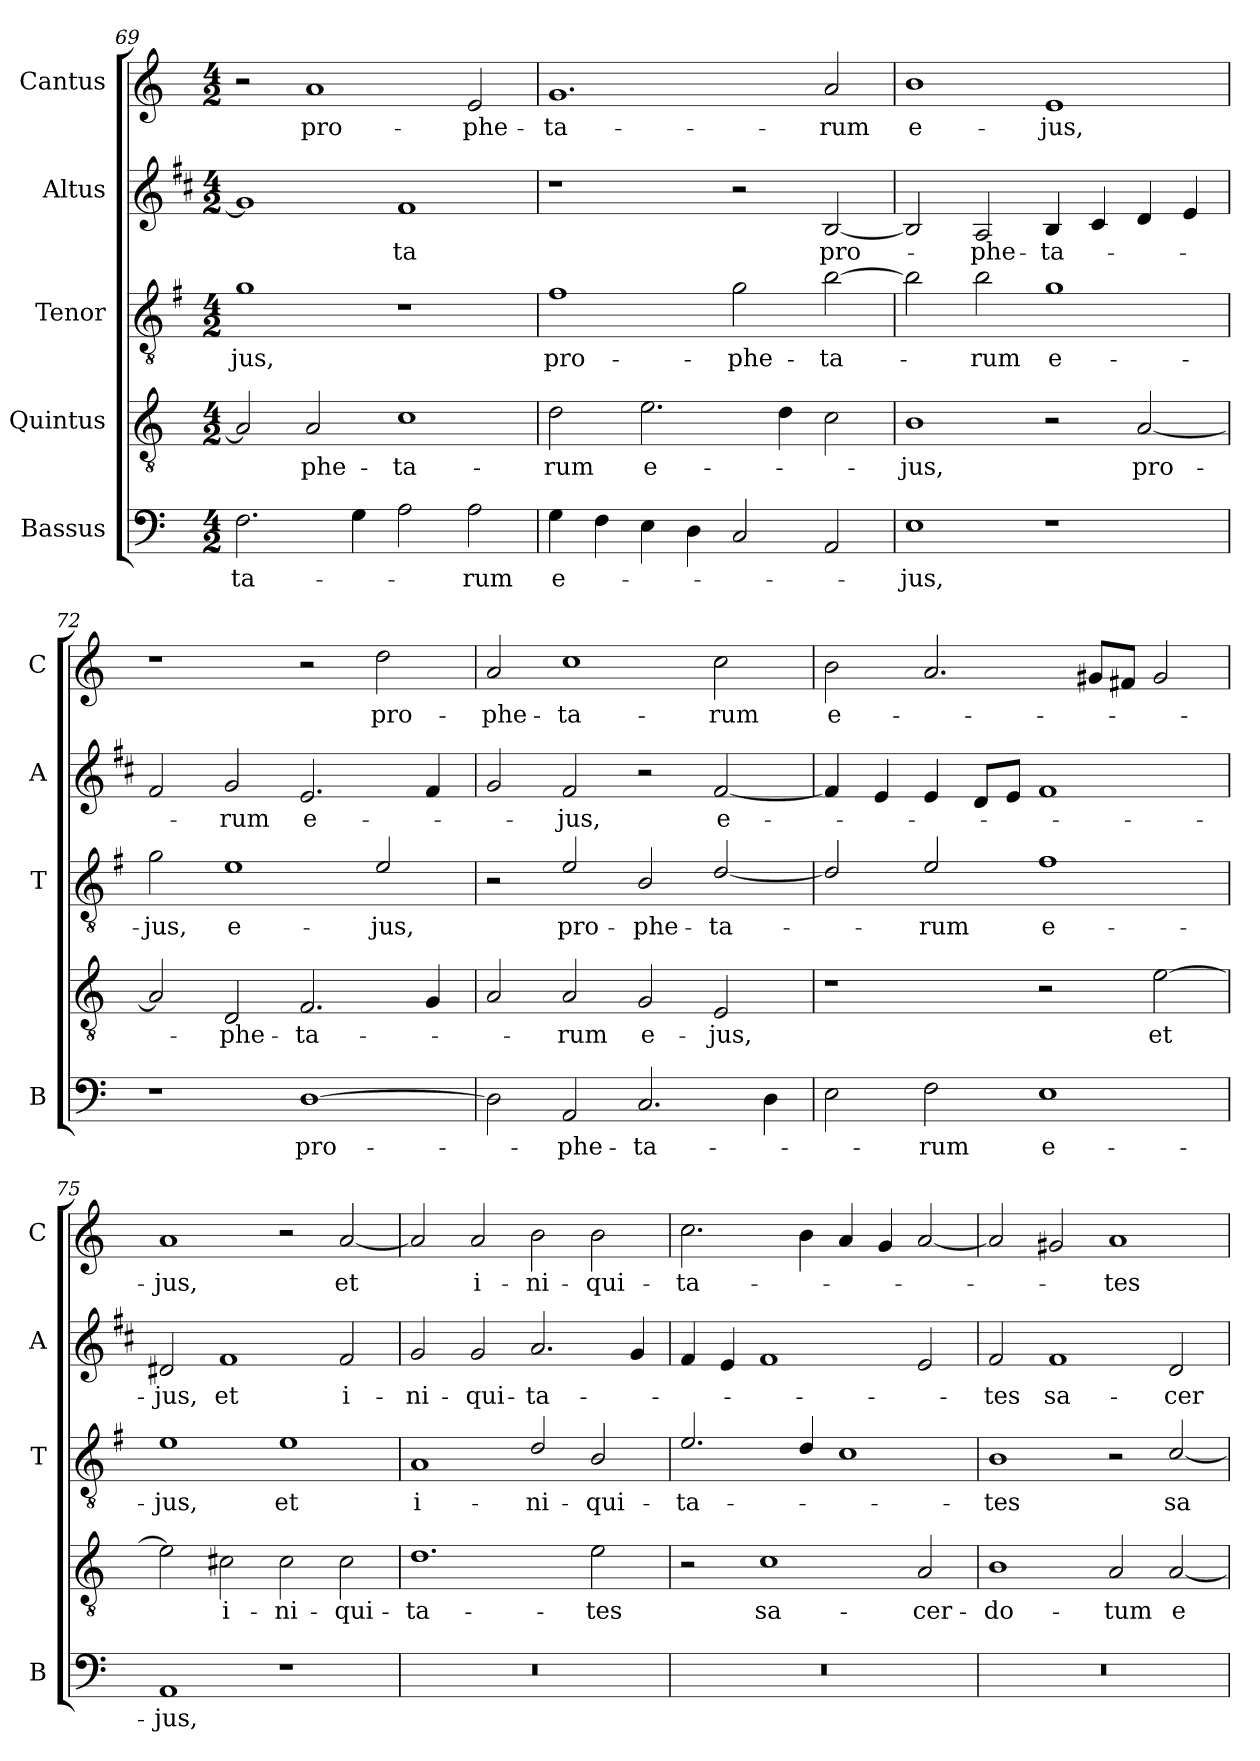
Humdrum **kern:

**kern	**text	**kern	**text	**kern	**text	**kern	**text	**kern	**text
*part5	*part5	*part4	*part4	*part3	*part3	*part2	*part2	*part1	*part1
*staff5	*staff5	*staff4	*staff4	*staff3	*staff3	*staff2	*staff2	*staff1	*staff1
*I"Bassus	*	*I"Quintus	*	*I"Tenor	*	*I"Altus	*	*I"Cantus	*
*I'B	*	*	*	*I'T	*	*I'A	*	*I'C	*
*clefF4	*	*clefGv2	*	*clefGv2	*	*clefG2	*	*clefG2	*
*	*	*	*	*ITrd4c7	*	*ITrd1c2	*	*	*
*k[]	*	*k[]	*	*k[]	*	*k[]	*	*k[]	*
*C:	*	*C:	*	*C:	*	*C:	*	*C:	*
*M4/2	*	*M4/2	*	*M4/2	*	*M4/2	*	*M4/2	*
=69	=69	=69	=69	=69	=69	=69	=69	=69	=69
!	!LO:LY:b	!	!	!	!LO:LY:b	!	!	!	!
2.F\	-ta-	2A/]	.	1c	-jus,	1f]	.	2r	.
!	!	!	!LO:LY:b	!	!	!	!	!	!LO:LY:b
.	.	2A/	-phe-	.	.	.	.	1a	pro-
4G\	.	.	.	.	.	.	.	.	.
!	!	!	!LO:LY:b	!	!	!	!LO:LY:b	!	!
2A\	.	1c	-ta-	1r	.	1e	-ta	.	.
!	!LO:LY:b	!	!	!	!	!	!	!	!LO:LY:b
2A\	-rum	.	.	.	.	.	.	2e/	-phe-
!!LO:LB:g=z
=70	=70	=70	=70	=70	=70	=70	=70	=70	=70
!	!LO:LY:b	!	!LO:LY:b	!	!LO:LY:b	!	!	!	!LO:LY:b
4G\	e-	2d\	-rum	1B	pro-	1r	.	1.g	-ta-
4F\	.	.	.	.	.	.	.	.	.
!	!	!	!LO:LY:b	!	!	!	!	!	!
4E\	.	2.e\	e-	.	.	.	.	.	.
4D\	.	.	.	.	.	.	.	.	.
!	!	!	!	!	!LO:LY:b	!	!	!	!
2C/	.	.	.	2c\	-phe-	2r	.	.	.
.	.	4d\	.	.	.	.	.	.	.
!	!	!	!	!	!LO:LY:b	!	!LO:LY:b	!	!LO:LY:b
2AA/	.	2c\	.	[2e\	-ta-	[2A/	pro-	2a/	-rum
=71	=71	=71	=71	=71	=71	=71	=71	=71	=71
!	!LO:LY:b	!	!LO:LY:b	!	!	!	!	!	!LO:LY:b
1E	-jus,	1B	-jus,	2e\]	.	2A/]	.	1b	e-
!	!	!	!	!	!LO:LY:b	!	!LO:LY:b	!	!
.	.	.	.	2e\	-rum	2G/	-phe-	.	.
!	!	!	!	!	!LO:LY:b	!	!LO:LY:b	!	!LO:LY:b
1r	.	2r	.	1c	e-	4A/	-ta-	1e	-jus,
.	.	.	.	.	.	4B/	.	.	.
!	!	!	!LO:LY:b	!	!	!	!	!	!
.	.	[2A/	pro-	.	.	4c/	.	.	.
.	.	.	.	.	.	4d/	.	.	.
=72	=72	=72	=72	=72	=72	=72	=72	=72	=72
!	!	!	!	!	!LO:LY:b	!	!	!	!
1r	.	2A/]	.	2c\	-jus,	2e/	.	1r	.
!	!	!	!LO:LY:b	!	!LO:LY:b	!	!LO:LY:b	!	!
.	.	2D/	-phe-	1A	e-	2f/	-rum	.	.
!	!LO:LY:b	!	!LO:LY:b	!	!	!	!LO:LY:b	!	!
[1D	pro-	2.F/	-ta-	.	.	2.d/	e-	2r	.
!	!	!	!	!	!LO:LY:b	!	!	!	!LO:LY:b
.	.	.	.	2A/	-jus,	.	.	2dd\	pro-
.	.	4G/	.	.	.	4e/	.	.	.
=73	=73	=73	=73	=73	=73	=73	=73	=73	=73
!	!	!	!	!	!	!	!	!	!LO:LY:b
2D\]	.	2A/	.	2r	.	2f/	.	2a/	-phe-
!	!LO:LY:b	!	!LO:LY:b	!	!LO:LY:b	!	!LO:LY:b	!	!LO:LY:b
2AA/	-phe-	2A/	-rum	2A/	pro-	2e/	-jus,	1cc	-ta-
!	!LO:LY:b	!	!LO:LY:b	!	!LO:LY:b	!	!	!	!
2.C/	-ta-	2G/	e-	2E/	-phe-	2r	.	.	.
!	!	!	!LO:LY:b	!	!LO:LY:b	!	!LO:LY:b	!	!LO:LY:b
.	.	2E/	-jus,	[2G/	-ta-	[2e/	e-	2cc\	-rum
4D\	.	.	.	.	.	.	.	.	.
=74	=74	=74	=74	=74	=74	=74	=74	=74	=74
!	!	!	!	!	!	!	!	!	!LO:LY:b
2E\	.	1r	.	2G/]	.	4e/]	.	2b\	e-
.	.	.	.	.	.	4d/	.	.	.
!	!LO:LY:b	!	!	!	!LO:LY:b	!	!	!	!
2F\	-rum	.	.	2A/	-rum	4d/	.	2.a/	.
.	.	.	.	.	.	8c/L	.	.	.
.	.	.	.	.	.	8d/J	.	.	.
!	!LO:LY:b	!	!	!	!LO:LY:b	!	!	!	!
1E	e-	2r	.	1B	e-	1e	.	.	.
.	.	.	.	.	.	.	.	8g#X/L	.
.	.	.	.	.	.	.	.	8f#X/J	.
!	!	!	!LO:LY:b	!	!	!	!	!	!
.	.	[2e\	et	.	.	.	.	2g#/	.
=75	=75	=75	=75	=75	=75	=75	=75	=75	=75
!	!LO:LY:b	!	!	!	!LO:LY:b	!	!LO:LY:b	!	!LO:LY:b
1AA	-jus,	2e\]	.	1A	-jus,	2c#X/	-jus,	1a	-jus,
!	!	!	!LO:LY:b	!	!	!	!LO:LY:b	!	!
.	.	2c#X\	i-	.	.	1e	et	.	.
!	!	!	!LO:LY:b	!	!LO:LY:b	!	!	!	!
1r	.	2c#\	-ni-	1A	et	.	.	2r	.
!	!	!	!LO:LY:b	!	!	!	!LO:LY:b	!	!LO:LY:b
.	.	2c#\	-qui-	.	.	2e/	i-	[2a/	et
!!LO:LB:g=z
=76	=76	=76	=76	=76	=76	=76	=76	=76	=76
!	!	!	!LO:LY:b	!	!LO:LY:b	!	!LO:LY:b	!	!
0r	.	1.d	-ta-	1D	i-	2f/	-ni-	2a/]	.
!	!	!	!	!	!	!	!LO:LY:b	!	!LO:LY:b
.	.	.	.	.	.	2f/	-qui-	2a/	i-
!	!	!	!	!	!LO:LY:b	!	!LO:LY:b	!	!LO:LY:b
.	.	.	.	2G/	-ni-	2.g/	-ta-	2b\	-ni-
!	!	!	!LO:LY:b	!	!LO:LY:b	!	!	!	!LO:LY:b
.	.	2e\	-tes	2E/	-qui-	.	.	2b\	-qui-
.	.	.	.	.	.	4f/	.	.	.
=77	=77	=77	=77	=77	=77	=77	=77	=77	=77
!	!	!	!	!	!LO:LY:b	!	!	!	!LO:LY:b
0r	.	2r	.	2.A/	-ta-	4e/	.	2.cc\	-ta-
.	.	.	.	.	.	4d/	.	.	.
!	!	!	!LO:LY:b	!	!	!	!	!	!
.	.	1c	sa-	.	.	1e	.	.	.
.	.	.	.	4G/	.	.	.	4b\	.
.	.	.	.	1F	.	.	.	4a/	.
.	.	.	.	.	.	.	.	4g/	.
!	!	!	!LO:LY:b	!	!	!	!	!	!
.	.	2A/	-cer-	.	.	2d/	.	[2a/	.
=78	=78	=78	=78	=78	=78	=78	=78	=78	=78
!	!	!	!LO:LY:b	!	!LO:LY:b	!	!LO:LY:b	!	!
0r	.	1B	-do-	1E	-tes	2e/	-tes	2a/]	.
!	!	!	!	!	!	!	!LO:LY:b	!	!
.	.	.	.	.	.	1e	sa-	2g#X/	.
!	!	!	!LO:LY:b	!	!	!	!	!	!LO:LY:b
.	.	2A/	-tum	2r	.	.	.	1a	-tes
!	!	!	!LO:LY:b	!	!LO:LY:b	!	!LO:LY:b	!	!
.	.	[2A/	e-	[2F/	sa-	2c/	-cer-	.	.
=	=	=	=	=	=	=	=	=	=
*-	*-	*-	*-	*-	*-	*-	*-	*-	*-
